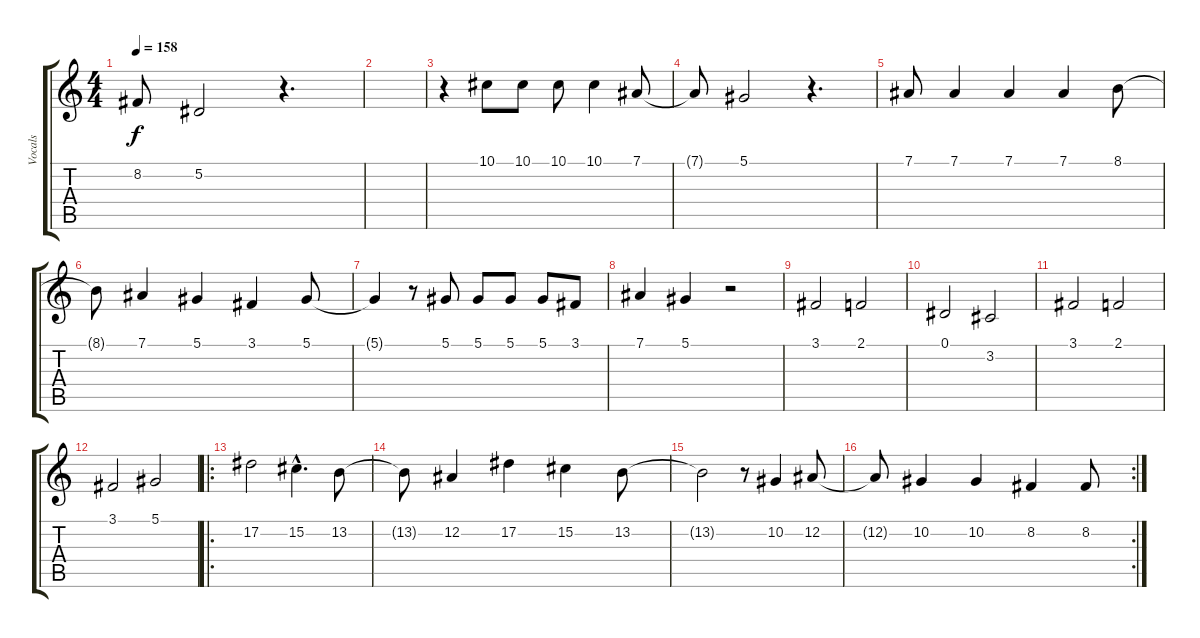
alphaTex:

\track ("Vocals" "Vocals") {instrument flute}
\staff {score tabs}
\tuning (Eb4 Bb3 Gb3 Db3 Ab2 Eb2) {hide}
\ts (4 4)
\tempo 158
\clef g2
\ks c
8.2{t}.8{dy f} 5.2.2 r.4{d} |
|
r.4 10.1.8 10.1.8 10.1.8 10.1.4 7.1.8 |
7.1{t}.8 5.1.2 r.4{d} |
7.1.8 7.1.4 7.1.4 7.1.4 8.1.8 |
8.1{t}.8 7.1.4 5.1.4 3.1.4 5.1.8 |
5.1{t}.4 r.8 5.1.8 5.1.8 5.1.8 5.1.8 3.1.8 |
7.1.4 5.1.4 r.2 |
3.1.2 2.1.2 |
0.1.2 3.2.2 |
3.1.2 2.1.2 |
3.1.2 5.1.2 |
\ro
17.2.2 15.2{hac}.4{d} 13.2.8 |
13.2{t}.8 12.2.4 17.2.4 15.2.4 13.2.8 |
13.2{t}.2 r.8 10.2.4 12.2.8 |
\rc 2
12.2{t}.8 10.2.4 10.2.4 8.2.4 8.2.8
